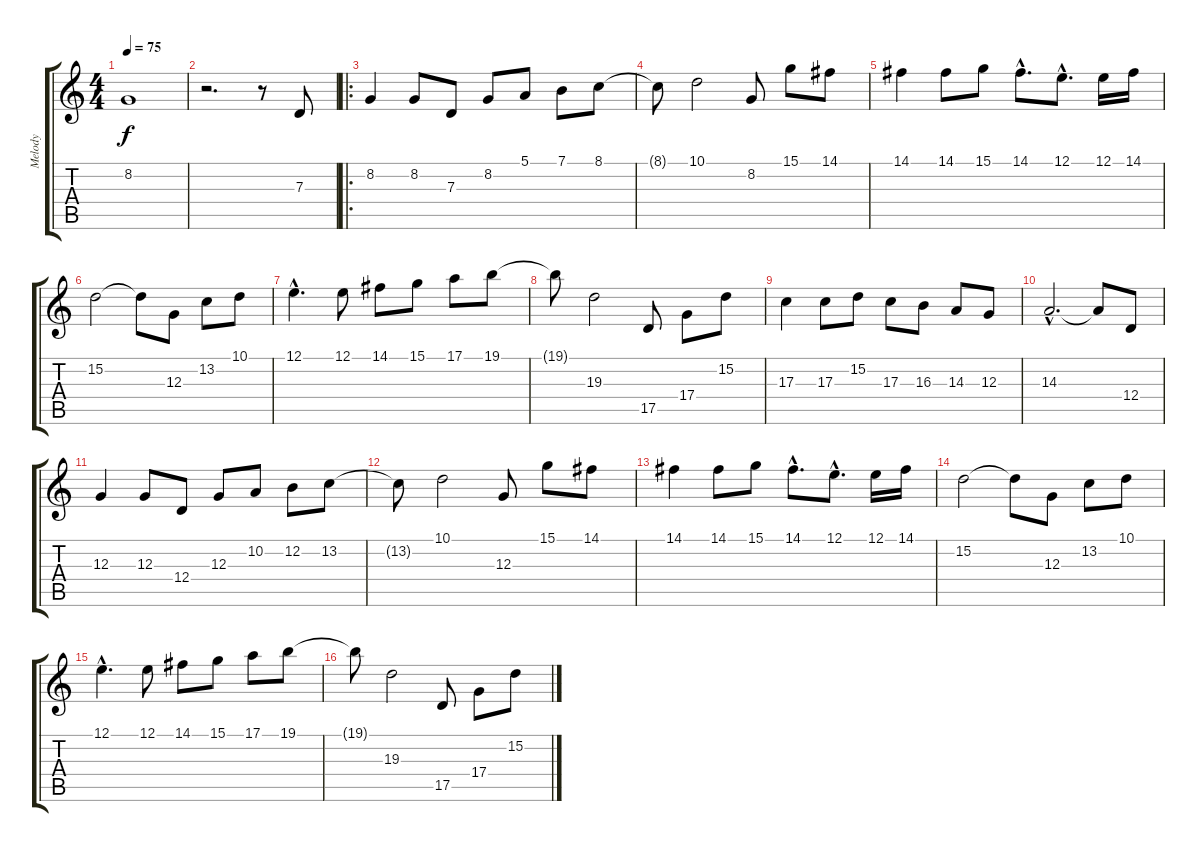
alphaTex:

\track ("Melody" "Melody") {instrument brightacousticpiano}
\staff {score tabs}
\tuning (E4 B3 G3 D3 A2 E2) {hide}
\ts (4 4)
\tempo 75
\clef g2
\ks c
8.2.1{dy f} |
r.2{d} r.8 7.3.8 |
\ro
8.2.4{volume 16} 8.2.8 7.3.8 8.2.8 5.1.8 7.1.8 8.1.8 |
8.1{t}.8 10.1.2 8.2.8 15.1.8 14.1.8 |
14.1.4 14.1.8 15.1.8 14.1{hac}.8{d} 12.1{hac}.8{d} 12.1.16 14.1.16 |
15.2.2 15.2{t}.8 12.3.8 13.2.8 10.1.8 |
12.1{hac}.4{d} 12.1.8 14.1.8 15.1.8 17.1.8 19.1.8 |
19.1{t}.8 19.3.2 17.5.8 17.4.8 15.2.8 |
17.3.4 17.3.8 15.2.8 17.3.8 16.3.8 14.3.8 12.3.8 |
14.3{hac}.2{d} 14.3{t}.8 12.4.8 |
12.3.4 12.3.8 12.4.8 12.3.8 10.2.8 12.2.8 13.2.8 |
13.2{t}.8 10.1.2 12.3.8 15.1.8 14.1.8 |
14.1.4 14.1.8 15.1.8 14.1{hac}.8{d} 12.1{hac}.8{d} 12.1.16 14.1.16 |
15.2.2 15.2{t}.8 12.3.8 13.2.8 10.1.8 |
12.1{hac}.4{d} 12.1.8 14.1.8 15.1.8 17.1.8 19.1.8 |
19.1{t}.8 19.3.2 17.5.8 17.4.8 15.2.8
